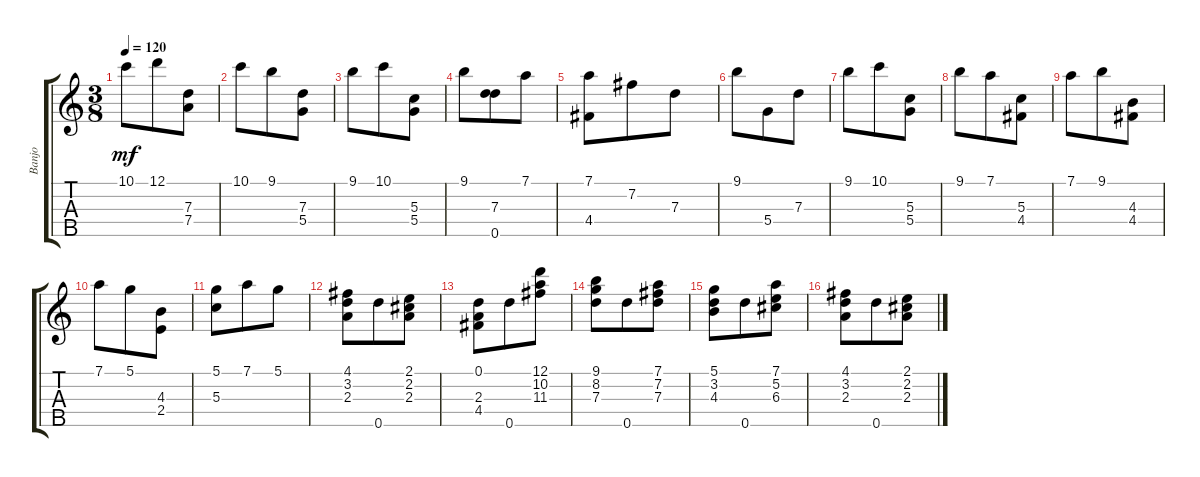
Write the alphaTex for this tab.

\track ("Banjo" "Banjo") {instrument banjo}
\staff {score tabs}
\tuning (D4 B3 G3 D3 D4) {hide}
\displaytranspose 12
\ts (3 8)
\tempo 120
\clef g2
\ks c
10.1.8{dy mf} 12.1.8 (7.3 7.4).8 |
10.1.8 9.1.8 (7.3 5.4).8 |
9.1.8 10.1.8 (5.3 5.4).8 |
9.1.8 (7.3 0.5).8 7.1.8 |
(7.1 4.4).8 7.2.8 7.3.8 |
9.1.8 5.4.8 7.3.8 |
9.1.8 10.1.8 (5.3 5.4).8 |
9.1.8 7.1.8 (5.3 4.4).8 |
7.1.8 9.1.8 (4.3 4.4).8 |
7.1.8 5.1.8 (4.3 2.4).8 |
(5.1 5.3).8 7.1.8 5.1.8 |
(4.1 3.2 2.3).8 0.5.8 (2.1 2.2 2.3).8 |
(0.1 2.3 4.4).8 0.5.8 (12.1 10.2 11.3).8 |
(9.1 8.2 7.3).8 0.5.8 (7.1 7.2 7.3).8 |
(5.1 3.2 4.3).8 0.5.8 (7.1 5.2 6.3).8 |
(4.1 3.2 2.3).8 0.5.8 (2.1 2.2 2.3).8
